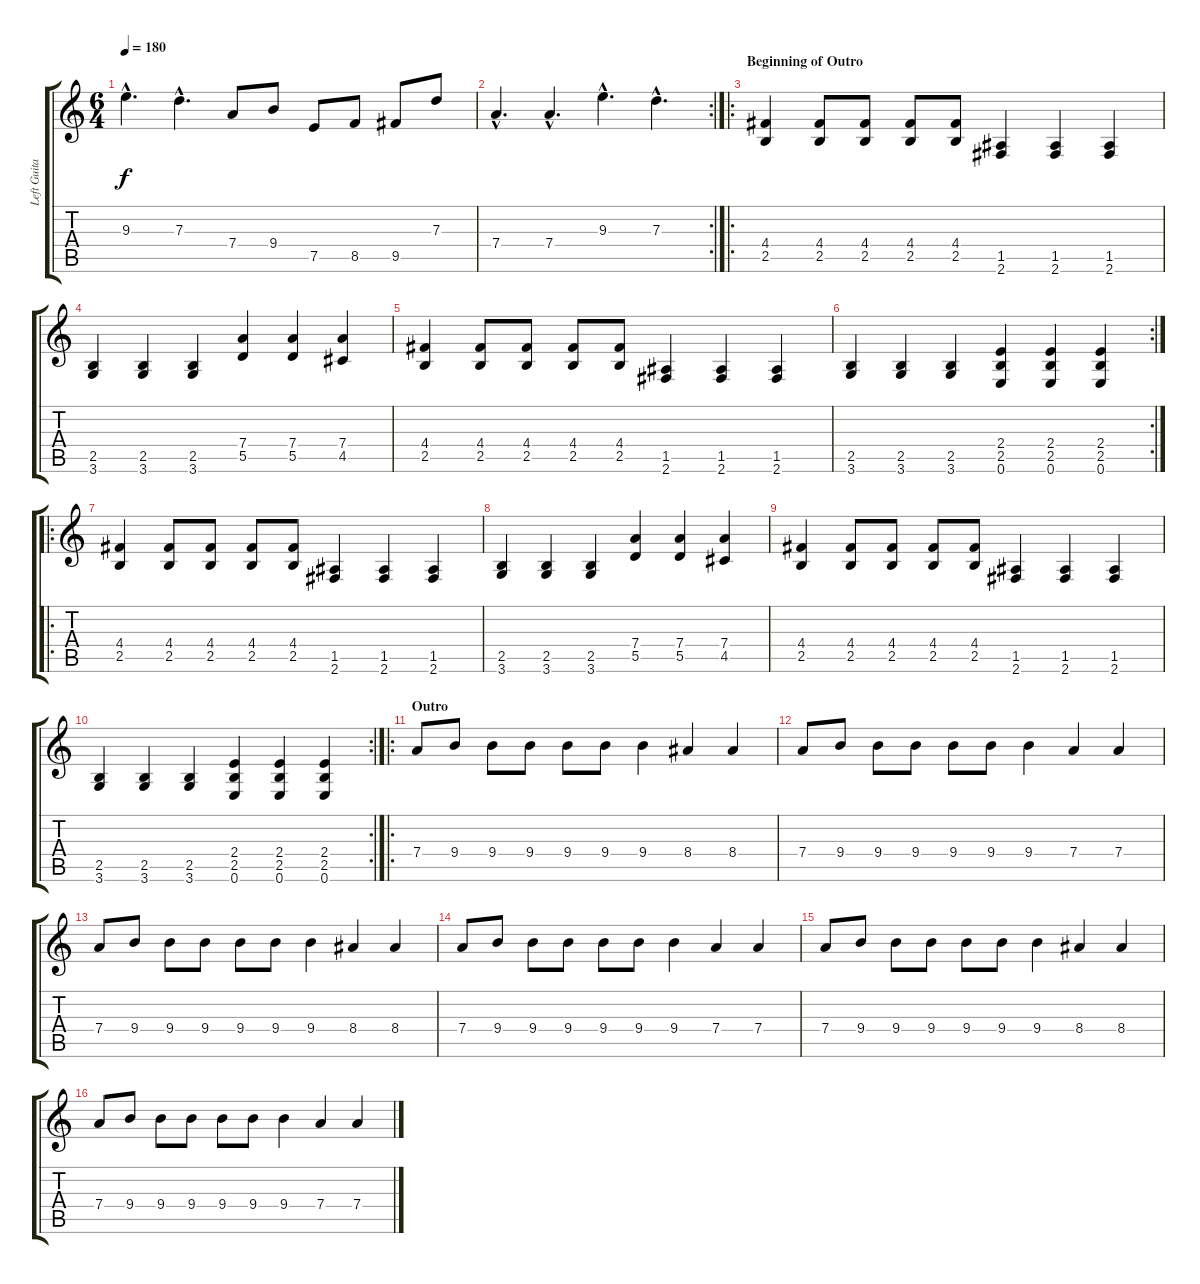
\track ("Left Guitar" "Left Guita") {instrument distortionguitar}
\staff {score tabs}
\tuning (E4 B3 G3 D3 A2 E2) {hide}
\ts (6 4)
\tempo 180
\clef g2
\ks c
9.3{hac}.4{d dy f} 7.3{hac}.4{d} 7.4.8 9.4.8 7.5.8 8.5.8 9.5.8 7.3.8 |
\rc 2
7.4{hac}.4{d} 7.4{hac}.4{d} 9.3{hac}.4{d} 7.3{hac}.4{d} |
\ro
\section ("" "Beginning of Outro")
(4.4 2.5).4 (4.4 2.5).8 (4.4 2.5).8 (4.4 2.5).8 (4.4 2.5).8 (1.5 2.6).4 (1.5 2.6).4 (1.5 2.6).4 |
(2.5 3.6).4 (2.5 3.6).4 (2.5 3.6).4 (7.4 5.5).4 (7.4 5.5).4 (7.4 4.5).4 |
(4.4 2.5).4 (4.4 2.5).8 (4.4 2.5).8 (4.4 2.5).8 (4.4 2.5).8 (1.5 2.6).4 (1.5 2.6).4 (1.5 2.6).4 |
\rc 2
(2.5 3.6).4 (2.5 3.6).4 (2.5 3.6).4 (2.4 2.5 0.6).4 (2.4 2.5 0.6).4 (2.4 2.5 0.6).4 |
\ro
(4.4 2.5).4 (4.4 2.5).8 (4.4 2.5).8 (4.4 2.5).8 (4.4 2.5).8 (1.5 2.6).4 (1.5 2.6).4 (1.5 2.6).4 |
(2.5 3.6).4 (2.5 3.6).4 (2.5 3.6).4 (7.4 5.5).4 (7.4 5.5).4 (7.4 4.5).4 |
(4.4 2.5).4 (4.4 2.5).8 (4.4 2.5).8 (4.4 2.5).8 (4.4 2.5).8 (1.5 2.6).4 (1.5 2.6).4 (1.5 2.6).4 |
\rc 2
(2.5 3.6).4 (2.5 3.6).4 (2.5 3.6).4 (2.4 2.5 0.6).4 (2.4 2.5 0.6).4 (2.4 2.5 0.6).4 |
\ro
\section ("" "Outro")
7.4.8 9.4.8 9.4.8 9.4.8 9.4.8 9.4.8 9.4.4 8.4.4 8.4.4 |
7.4.8 9.4.8 9.4.8 9.4.8 9.4.8 9.4.8 9.4.4 7.4.4 7.4.4 |
7.4.8 9.4.8 9.4.8 9.4.8 9.4.8 9.4.8 9.4.4 8.4.4 8.4.4 |
7.4.8 9.4.8 9.4.8 9.4.8 9.4.8 9.4.8 9.4.4 7.4.4 7.4.4 |
7.4.8 9.4.8 9.4.8 9.4.8 9.4.8 9.4.8 9.4.4 8.4.4 8.4.4 |
7.4.8 9.4.8 9.4.8 9.4.8 9.4.8 9.4.8 9.4.4 7.4.4 7.4.4
